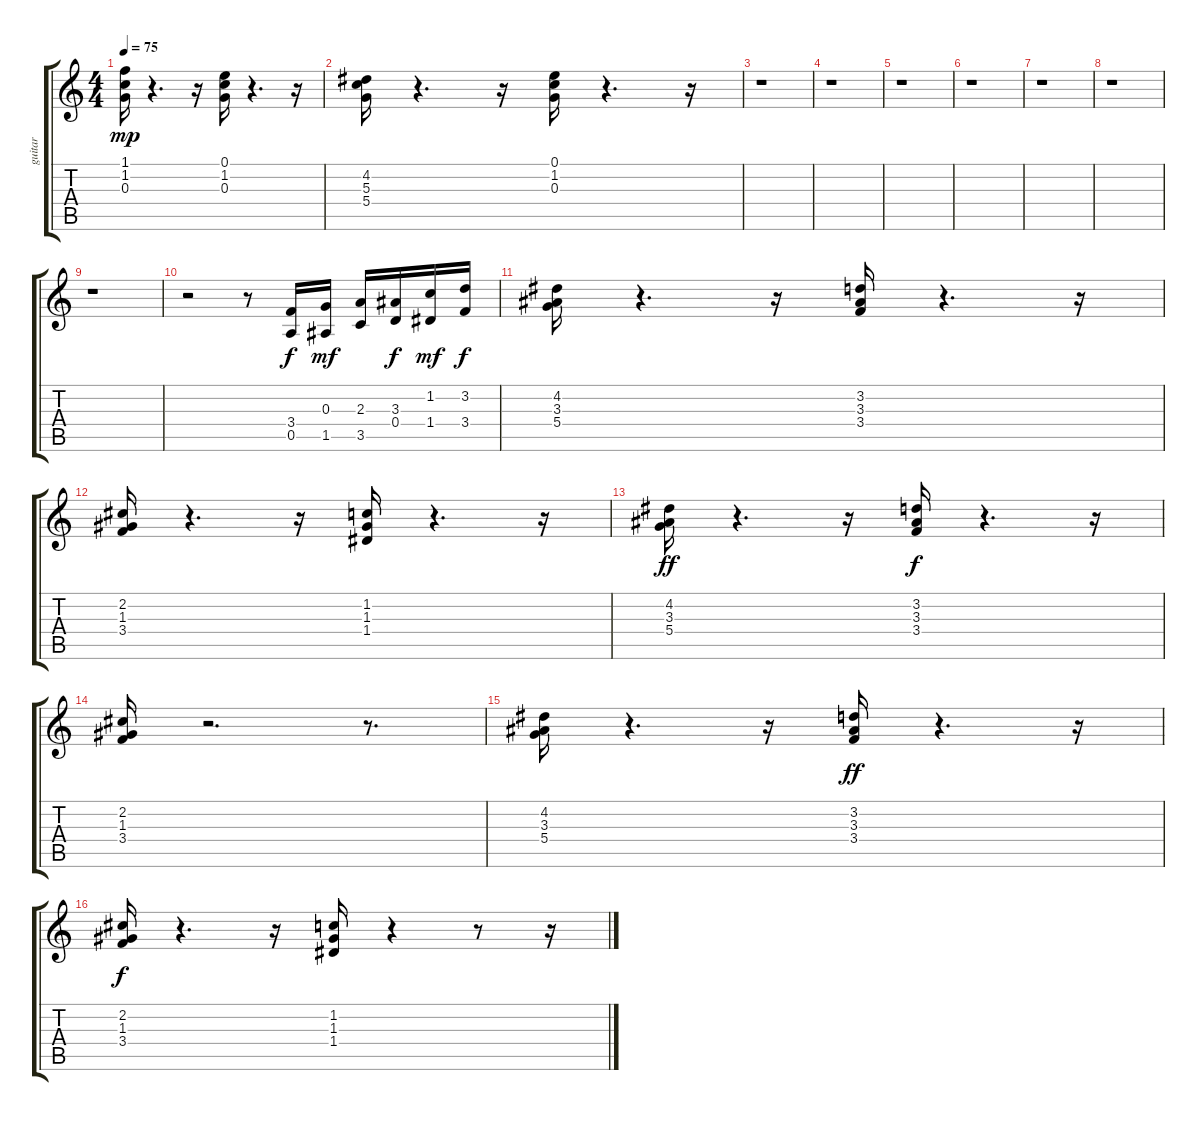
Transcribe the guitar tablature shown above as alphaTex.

\track ("guitar" "guitar") {instrument overdrivenguitar}
\staff {score tabs}
\tuning (E4 B3 G3 D3 A2 E2) {hide}
\ts (4 4)
\tempo 75
\clef g2
\ks c
(1.1 1.2 0.3).16{dy mp} r.4{d} r.16 (0.1 1.2 0.3).16 r.4{d} r.16 |
(4.2 5.3 5.4).16 r.4{d} r.16 (0.1 1.2 0.3).16 r.4{d} r.16 |
r.1 |
r.1 |
r.1 |
r.1 |
r.1 |
r.1 |
r.1 |
r.2 r.8 (3.4 0.5).16{dy f} (0.3 1.5).16{dy mf} (2.3 3.5).16 (3.3 0.4).16{dy f} (1.2 1.4).16{dy mf} (3.2 3.4).16{dy f} |
(4.2 3.3 5.4).16 r.4{d} r.16 (3.2 3.3 3.4).16 r.4{d} r.16 |
(2.2 1.3 3.4).16 r.4{d} r.16 (1.2 1.3 1.4).16 r.4{d} r.16 |
(4.2 3.3 5.4).16{dy ff} r.4{d} r.16 (3.2 3.3 3.4).16{dy f} r.4{d} r.16 |
(2.2 1.3 3.4).16 r.2{d} r.8{d} |
(4.2 3.3 5.4).16 r.4{d} r.16 (3.2 3.3 3.4).16{dy ff} r.4{d} r.16 |
(2.2 1.3 3.4).16{dy f} r.4{d} r.16 (1.2 1.3 1.4).16 r.4 r.8 r.16
